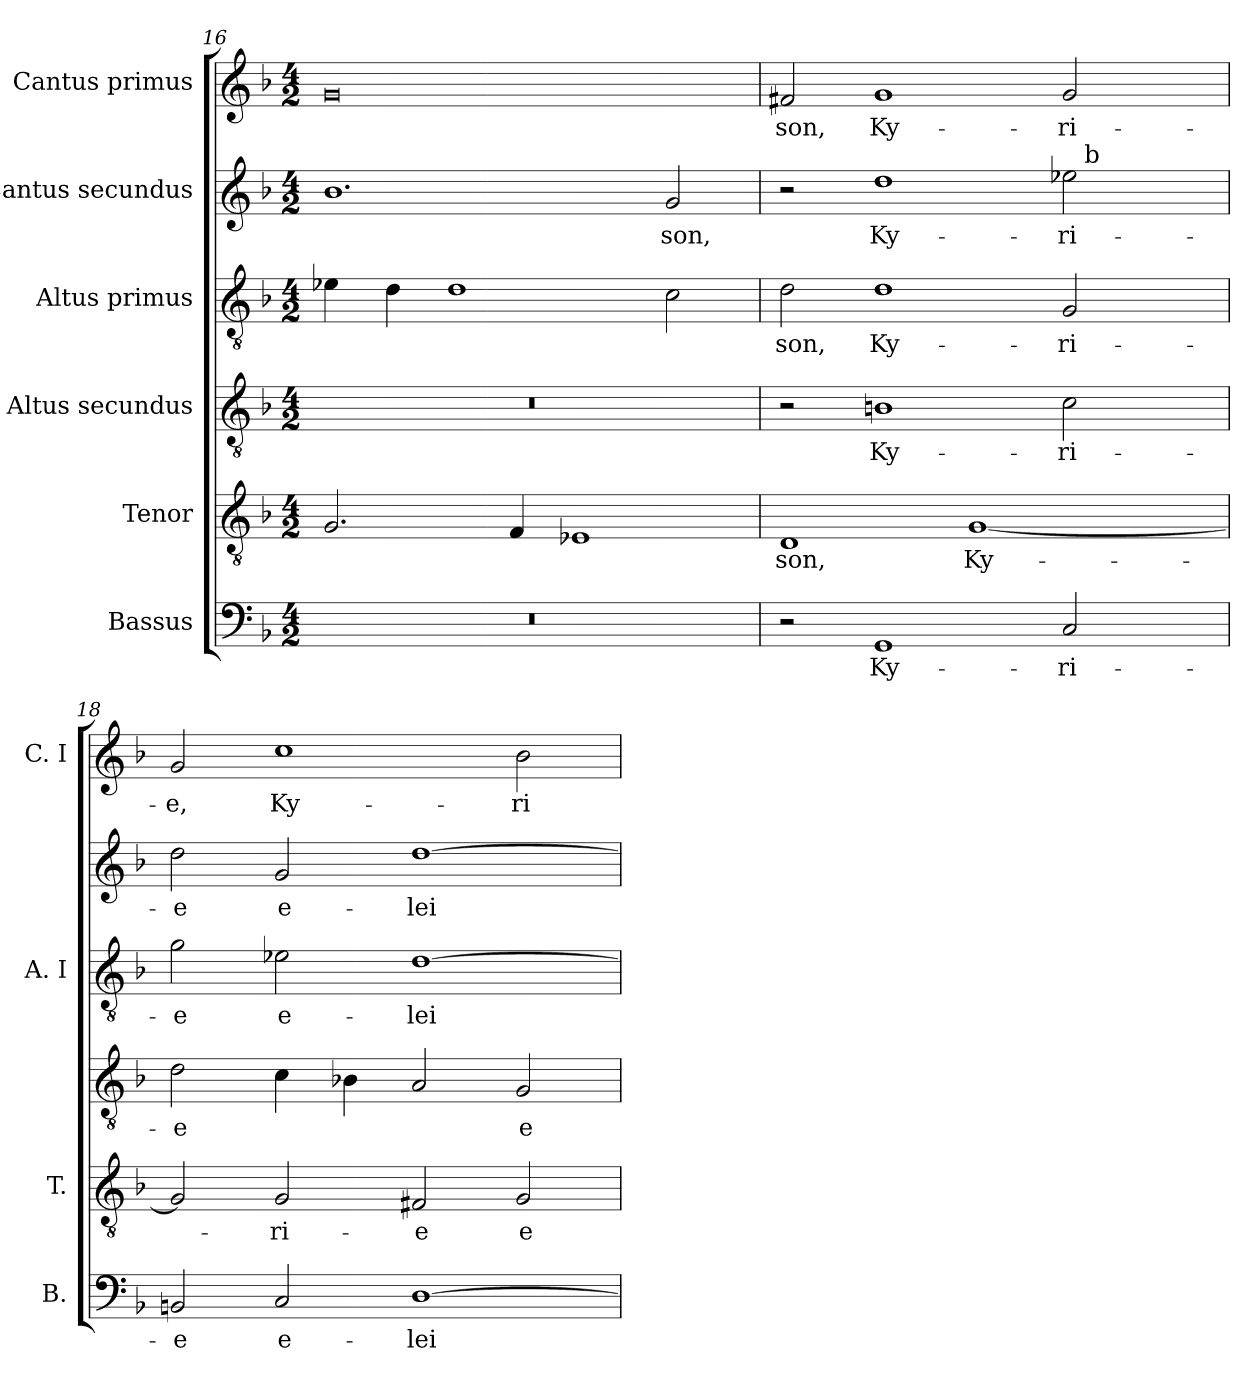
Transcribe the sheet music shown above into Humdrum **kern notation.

**kern	**text	**kern	**text	**kern	**text	**kern	**text	**kern	**text	**kern	**text
*part6	*part6	*part5	*part5	*part4	*part4	*part3	*part3	*part2	*part2	*part1	*part1
*staff6	*staff6	*staff5	*staff5	*staff4	*staff4	*staff3	*staff3	*staff2	*staff2	*staff1	*staff1
*I"Bassus	*	*I"Tenor	*	*I"Altus secundus	*	*I"Altus primus	*	*I"Cantus secundus	*	*I"Cantus primus	*
*I'B.	*	*I'T.	*	*	*	*I'A. I	*	*	*	*I'C. I	*
!!LO:LB:g=z
*clefF4	*	*clefGv2	*	*clefGv2	*	*clefGv2	*	*clefG2	*	*clefG2	*
*	*	*ITrd7c12	*	*ITrd7c12	*	*ITrd7c12	*	*	*	*	*
*k[b-]	*	*k[b-]	*	*k[b-]	*	*k[b-]	*	*k[b-]	*	*k[b-]	*
*d:	*	*d:	*	*d:	*	*d:	*	*d:	*	*d:	*
*M4/2	*	*M4/2	*	*M4/2	*	*M4/2	*	*M4/2	*	*M4/2	*
=16	=16	=16	=16	=16	=16	=16	=16	=16	=16	=16	=16
!LO:N:vis=1	!	!	!	!LO:N:vis=1	!	!	!	!	!	!	!
0r	.	2.GGi/	.	0r	.	4E-Xi\	.	1.b-i	.	0gi	.
.	.	.	.	.	.	4Di\	.	.	.	.	.
.	.	.	.	.	.	1Di	.	.	.	.	.
.	.	4FFi/	.	.	.	.	.	.	.	.	.
.	.	1EE-Xi	.	.	.	.	.	.	.	.	.
!	!	!	!	!	!	!	!	!	!LO:LY:b:color=#000000	!	!
.	.	.	.	.	.	2Ci\	.	2gi/	-son,	.	.
=17	=17	=17	=17	=17	=17	=17	=17	=17	=17	=17	=17
!	!	!	!LO:LY:b:color=#000000	!	!	!	!	!	!	!	!
!	!	!	!	!	!	!	!LO:LY:b:color=#000000	!	!	!	!
!	!	!	!	!	!	!	!	!	!	!	!LO:LY:b:color=#000000
*	*	*	*	*	*	*	*	*^	*	*	*
2r	.	1DDi	-son,	2r	.	2Di\	-son,	2r	1ryy	.	2f#Xi/	-son,
!	!LO:LY:b:color=#000000	!	!	!	!	!	!	!	!	!	!	!
!	!	!	!	!	!LO:LY:b:color=#000000	!	!	!	!	!	!	!
!	!	!	!	!	!	!	!LO:LY:b:color=#000000	!	!	!	!	!
!	!	!	!	!	!	!	!	!	!	!LO:LY:b:color=#000000	!	!
!	!	!	!	!	!	!	!	!	!	!	!	!LO:LY:b:color=#000000
1GGi	Ky-	.	.	1BBni	Ky-	1Di	Ky-	1ddi	.	Ky-	1gi	Ky-
!	!	!	!LO:LY:b:color=#000000	!	!	!	!	!	!	!	!	!
.	.	[1GGi	Ky-	.	.	.	.	.	2ryy	.	.	.
!	!LO:LY:b:color=#000000	!	!	!	!	!	!	!	!	!	!	!
!	!	!	!	!	!LO:LY:b:color=#000000	!	!	!	!	!	!	!
!	!	!	!	!	!	!	!LO:LY:b:color=#000000	!	!	!	!	!
!	!	!	!	!	!	!	!	!	!	!LO:LY:b:color=#000000	!	!
!	!	!	!	!	!	!	!	!	!	!	!	!LO:LY:b:color=#000000
2Ci/	-ri-	.	.	2Ci\	-ri-	2GGi/	-ri-	2ee-i\	32ryy	-ri-	2gi/	-ri-
.	.	.	.	.	.	.	.	.	256ryy	.	.	.
!	!	!	!	!	!	!	!	!	!LO:TX:a:t=b	!	!	!
.	.	.	.	.	.	.	.	.	4ryy	.	.	.
.	.	.	.	.	.	.	.	.	8ryy	.	.	.
.	.	.	.	.	.	.	.	.	16ryy	.	.	.
.	.	.	.	.	.	.	.	.	64..ryy	.	.	.
*	*	*	*	*	*	*	*	*v	*v	*	*	*
=18	=18	=18	=18	=18	=18	=18	=18	=18	=18	=18	=18
*	*	*	*	*	*	*	*	*^	*	*	*
!	!LO:LY:b:color=#000000	!	!	!	!	!	!	!	!	!	!	!
*	*	*	*	*	*	*	*	*v	*v	*	*	*
*	*	*	*	*	*	*	*	*^	*	*	*
!	!	!	!	!	!LO:LY:b:color=#000000	!	!	!	!	!	!	!
*	*	*	*	*	*	*	*	*v	*v	*	*	*
*	*	*	*	*	*	*	*	*^	*	*	*
!	!	!	!	!	!	!	!LO:LY:b:color=#000000	!	!	!	!	!
*	*	*	*	*	*	*	*	*v	*v	*	*	*
*	*	*	*	*	*	*	*	*^	*	*	*
!	!	!	!	!	!	!	!	!	!	!LO:LY:b:color=#000000	!	!
*	*	*	*	*	*	*	*	*v	*v	*	*	*
*	*	*	*	*	*	*	*	*^	*	*	*
!	!	!	!	!	!	!	!	!	!	!	!	!LO:LY:b:color=#000000
*	*	*	*	*	*	*	*	*v	*v	*	*	*
2BBni/	-e	2GGi/]	.	2Di\	-e	2Gi\	-e	2ddi\	-e	2gi/	-e,
!	!LO:LY:b:color=#000000	!	!	!	!	!	!	!	!	!	!
!	!	!	!LO:LY:b:color=#000000	!	!	!	!	!	!	!	!
!	!	!	!	!	!	!	!LO:LY:b:color=#000000	!	!	!	!
!	!	!	!	!	!	!	!	!	!LO:LY:b:color=#000000	!	!
!	!	!	!	!	!	!	!	!	!	!	!LO:LY:b:color=#000000
2Ci/	e-	2GGi/	-ri-	4Ci\	.	2E-Xi\	e-	2gi/	e-	1cci	Ky-
.	.	.	.	4BB-Xi\	.	.	.	.	.	.	.
!	!LO:LY:b:color=#000000	!	!	!	!	!	!	!	!	!	!
!	!	!	!LO:LY:b:color=#000000	!	!	!	!	!	!	!	!
!	!	!	!	!	!	!	!LO:LY:b:color=#000000	!	!	!	!
!	!	!	!	!	!	!	!	!	!LO:LY:b:color=#000000	!	!
[1Di	-lei-	2FF#Xi/	-e	2AAi/	.	[1Di	-lei-	[1ddi	-lei-	.	.
!	!	!	!LO:LY:b:color=#000000	!	!	!	!	!	!	!	!
!	!	!	!	!	!LO:LY:b:color=#000000	!	!	!	!	!	!
!	!	!	!	!	!	!	!	!	!	!	!LO:LY:b:color=#000000
.	.	2GGi/	e-	2GGi/	e-	.	.	.	.	2b-i\	-ri-
=	=	=	=	=	=	=	=	=	=	=	=
*-	*-	*-	*-	*-	*-	*-	*-	*-	*-	*-	*-
